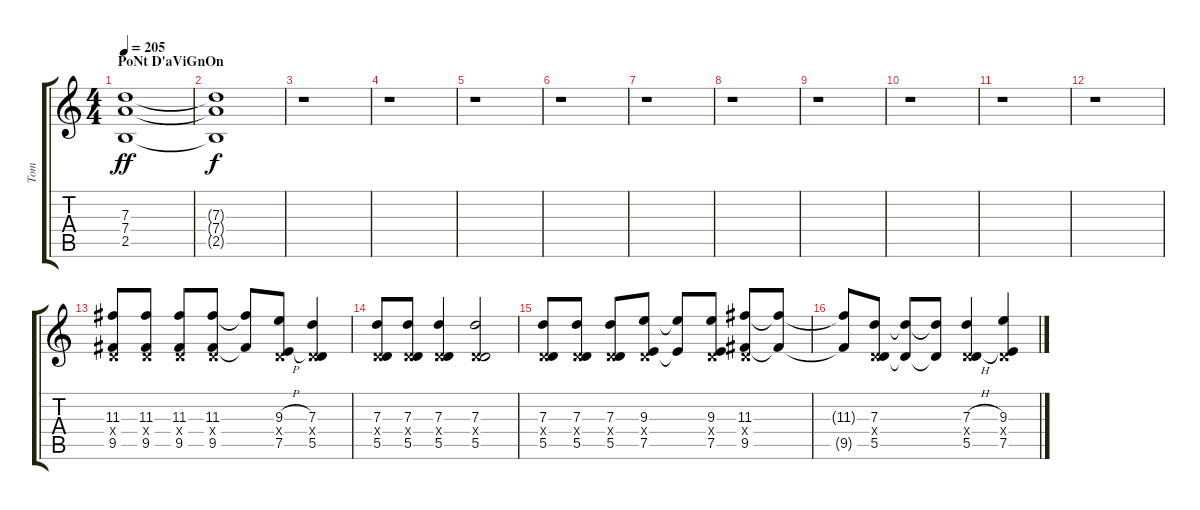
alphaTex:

\track ("Tom" "Tom") {instrument distortionguitar}
\staff {score tabs}
\tuning (E4 B3 G3 D3 A2 E2) {hide}
\ts (4 4)
\section ("" "PoNt D'aViGnOn")
\tempo 205
\clef g2
\ks c
(7.3 7.4 2.5).1{dy ff} |
(7.3{t} 7.4{t} 2.5{t}).1{dy f} |
r.1 |
r.1 |
r.1 |
r.1 |
r.1 |
r.1 |
r.1 |
r.1 |
r.1 |
r.1 |
(11.3 0.4{x} 9.5).8{volume 11 instrument distortionguitar} (11.3 0.4{x} 9.5).8 (11.3 0.4{x} 9.5).8 (11.3 0.4{x} 9.5).8 (11.3{t} 9.5{t}).8 (9.3{h} 0.4{x} 7.5{h}).8 (7.3 0.4{x} 5.5).4 |
(7.3 0.4{x} 5.5).8 (7.3 0.4{x} 5.5).8 (7.3 0.4{x} 5.5).4 (7.3 0.4{x} 5.5).2 |
(7.3 0.4{x} 5.5).8 (7.3 0.4{x} 5.5).8 (7.3 0.4{x} 5.5).8 (9.3 0.4{x} 7.5).8 (9.3{t} 7.5{t}).8 (9.3 0.4{x} 7.5).8 (11.3 0.4{x} 9.5).8 (11.3{t} 9.5{t}).8 |
(11.3{t} 9.5{t}).8 (7.3 0.4{x} 5.5).8 (7.3{t} 5.5{t}).8 (7.3{t} 5.5{t}).8 (7.3{h} 0.4{x} 5.5{h}).4 (9.3 0.4{x} 7.5).4
